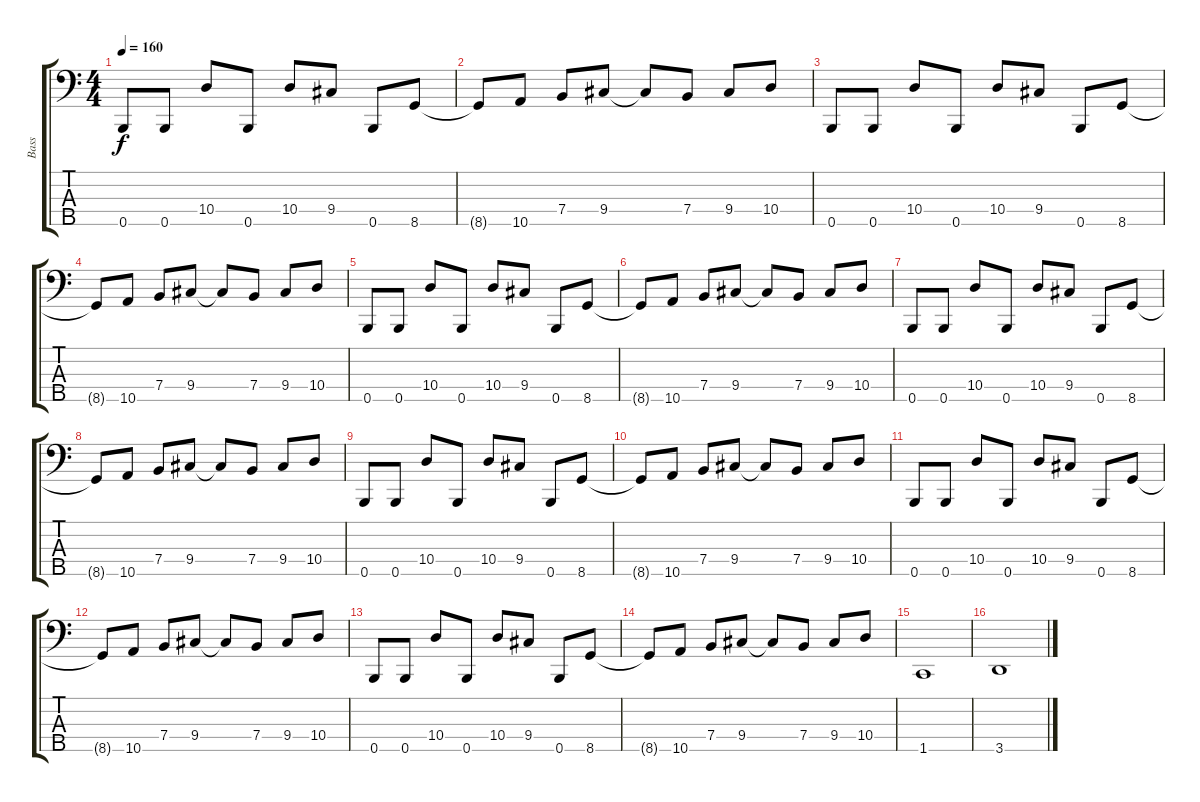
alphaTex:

\track ("Bass" "Bass") {instrument electricbasspick}
\staff {score tabs}
\tuning (G2 D2 A1 E1 B0) {hide}
\ts (4 4)
\tempo 160
\clef f4
\ks c
0.5.8{dy f} 0.5.8 10.4.8 0.5.8 10.4.8 9.4.8 0.5.8 8.5.8 |
8.5{t}.8 10.5.8 7.4.8 9.4.8 9.4{t}.8 7.4.8 9.4.8 10.4.8 |
0.5.8 0.5.8 10.4.8 0.5.8 10.4.8 9.4.8 0.5.8 8.5.8 |
8.5{t}.8 10.5.8 7.4.8 9.4.8 9.4{t}.8 7.4.8 9.4.8 10.4.8 |
0.5.8 0.5.8 10.4.8 0.5.8 10.4.8 9.4.8 0.5.8 8.5.8 |
8.5{t}.8 10.5.8 7.4.8 9.4.8 9.4{t}.8 7.4.8 9.4.8 10.4.8 |
\section ("" "")
0.5.8 0.5.8 10.4.8 0.5.8 10.4.8 9.4.8 0.5.8 8.5.8 |
8.5{t}.8 10.5.8 7.4.8 9.4.8 9.4{t}.8 7.4.8 9.4.8 10.4.8 |
0.5.8 0.5.8 10.4.8 0.5.8 10.4.8 9.4.8 0.5.8 8.5.8 |
8.5{t}.8 10.5.8 7.4.8 9.4.8 9.4{t}.8 7.4.8 9.4.8 10.4.8 |
0.5.8 0.5.8 10.4.8 0.5.8 10.4.8 9.4.8 0.5.8 8.5.8 |
8.5{t}.8 10.5.8 7.4.8 9.4.8 9.4{t}.8 7.4.8 9.4.8 10.4.8 |
0.5.8 0.5.8 10.4.8 0.5.8 10.4.8 9.4.8 0.5.8 8.5.8 |
8.5{t}.8 10.5.8 7.4.8 9.4.8 9.4{t}.8 7.4.8 9.4.8 10.4.8 |
\section ("" "")
1.5.1 |
3.5.1
